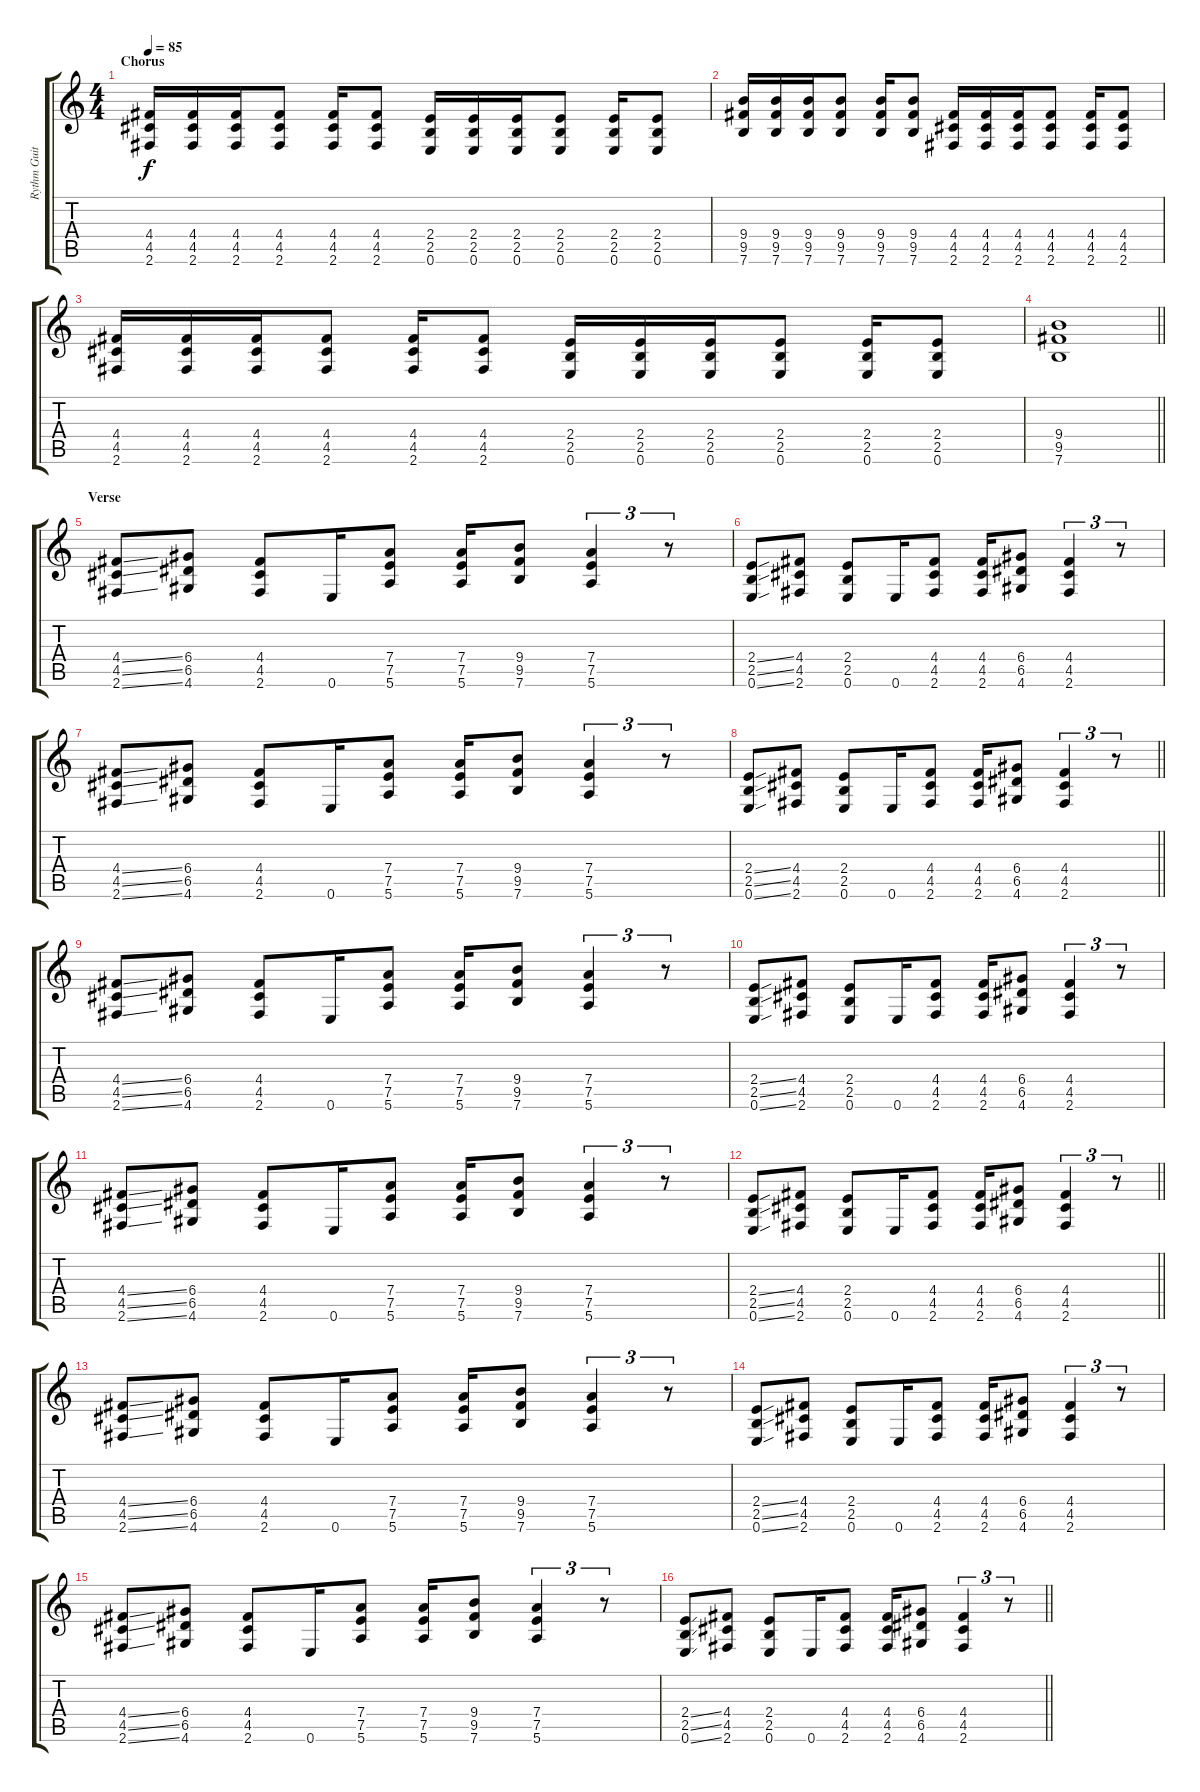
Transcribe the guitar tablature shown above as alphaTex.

\track ("Rythm Guitar 2" "Rythm Guit") {instrument overdrivenguitar}
\staff {score tabs}
\tuning (E4 B3 G3 D3 A2 E2) {hide}
\ts (4 4)
\section ("" "Chorus")
\tempo 85
\clef g2
\ks c
(4.4 4.5 2.6).16{dy f} (4.4 4.5 2.6).16 (4.4 4.5 2.6).16 (4.4 4.5 2.6).8 (4.4 4.5 2.6).16 (4.4 4.5 2.6).8 (2.4 2.5 0.6).16 (2.4 2.5 0.6).16 (2.4 2.5 0.6).16 (2.4 2.5 0.6).8 (2.4 2.5 0.6).16 (2.4 2.5 0.6).8 |
(9.4 9.5 7.6).16 (9.4 9.5 7.6).16 (9.4 9.5 7.6).16 (9.4 9.5 7.6).8 (9.4 9.5 7.6).16 (9.4 9.5 7.6).8 (4.4 4.5 2.6).16 (4.4 4.5 2.6).16 (4.4 4.5 2.6).16 (4.4 4.5 2.6).8 (4.4 4.5 2.6).16 (4.4 4.5 2.6).8 |
(4.4 4.5 2.6).16 (4.4 4.5 2.6).16 (4.4 4.5 2.6).16 (4.4 4.5 2.6).8 (4.4 4.5 2.6).16 (4.4 4.5 2.6).8 (2.4 2.5 0.6).16 (2.4 2.5 0.6).16 (2.4 2.5 0.6).16 (2.4 2.5 0.6).8 (2.4 2.5 0.6).16 (2.4 2.5 0.6).8 |
\barLineRight lightlight
(9.4 9.5 7.6).1 |
\section ("" "Verse")
(4.4{ss} 4.5{ss} 2.6{ss}).8 (6.4 6.5 4.6).8 (4.4 4.5 2.6).8 0.6.16 (7.4 7.5 5.6).8 (7.4 7.5 5.6).16 (9.4 9.5 7.6).8 (7.4 7.5 5.6).4{tu (3 2)} r.8{tu (3 2)} |
(2.4{ss} 2.5{ss} 0.6{ss}).8 (4.4 4.5 2.6).8 (2.4 2.5 0.6).8 0.6.16 (4.4 4.5 2.6).8 (4.4 4.5 2.6).16 (6.4 6.5 4.6).8 (4.4 4.5 2.6).4{tu (3 2)} r.8{tu (3 2)} |
(4.4{ss} 4.5{ss} 2.6{ss}).8 (6.4 6.5 4.6).8 (4.4 4.5 2.6).8 0.6.16 (7.4 7.5 5.6).8 (7.4 7.5 5.6).16 (9.4 9.5 7.6).8 (7.4 7.5 5.6).4{tu (3 2)} r.8{tu (3 2)} |
\barLineRight lightlight
(2.4{ss} 2.5{ss} 0.6{ss}).8 (4.4 4.5 2.6).8 (2.4 2.5 0.6).8 0.6.16 (4.4 4.5 2.6).8 (4.4 4.5 2.6).16 (6.4 6.5 4.6).8 (4.4 4.5 2.6).4{tu (3 2)} r.8{tu (3 2)} |
(4.4{ss} 4.5{ss} 2.6{ss}).8 (6.4 6.5 4.6).8 (4.4 4.5 2.6).8 0.6.16 (7.4 7.5 5.6).8 (7.4 7.5 5.6).16 (9.4 9.5 7.6).8 (7.4 7.5 5.6).4{tu (3 2)} r.8{tu (3 2)} |
(2.4{ss} 2.5{ss} 0.6{ss}).8 (4.4 4.5 2.6).8 (2.4 2.5 0.6).8 0.6.16 (4.4 4.5 2.6).8 (4.4 4.5 2.6).16 (6.4 6.5 4.6).8 (4.4 4.5 2.6).4{tu (3 2)} r.8{tu (3 2)} |
(4.4{ss} 4.5{ss} 2.6{ss}).8 (6.4 6.5 4.6).8 (4.4 4.5 2.6).8 0.6.16 (7.4 7.5 5.6).8 (7.4 7.5 5.6).16 (9.4 9.5 7.6).8 (7.4 7.5 5.6).4{tu (3 2)} r.8{tu (3 2)} |
\barLineRight lightlight
(2.4{ss} 2.5{ss} 0.6{ss}).8 (4.4 4.5 2.6).8 (2.4 2.5 0.6).8 0.6.16 (4.4 4.5 2.6).8 (4.4 4.5 2.6).16 (6.4 6.5 4.6).8 (4.4 4.5 2.6).4{tu (3 2)} r.8{tu (3 2)} |
(4.4{ss} 4.5{ss} 2.6{ss}).8 (6.4 6.5 4.6).8 (4.4 4.5 2.6).8 0.6.16 (7.4 7.5 5.6).8 (7.4 7.5 5.6).16 (9.4 9.5 7.6).8 (7.4 7.5 5.6).4{tu (3 2)} r.8{tu (3 2)} |
(2.4{ss} 2.5{ss} 0.6{ss}).8 (4.4 4.5 2.6).8 (2.4 2.5 0.6).8 0.6.16 (4.4 4.5 2.6).8 (4.4 4.5 2.6).16 (6.4 6.5 4.6).8 (4.4 4.5 2.6).4{tu (3 2)} r.8{tu (3 2)} |
(4.4{ss} 4.5{ss} 2.6{ss}).8 (6.4 6.5 4.6).8 (4.4 4.5 2.6).8 0.6.16 (7.4 7.5 5.6).8 (7.4 7.5 5.6).16 (9.4 9.5 7.6).8 (7.4 7.5 5.6).4{tu (3 2)} r.8{tu (3 2)} |
\barLineRight lightlight
(2.4{ss} 2.5{ss} 0.6{ss}).8 (4.4 4.5 2.6).8 (2.4 2.5 0.6).8 0.6.16 (4.4 4.5 2.6).8 (4.4 4.5 2.6).16 (6.4 6.5 4.6).8 (4.4 4.5 2.6).4{tu (3 2)} r.8{tu (3 2)}
